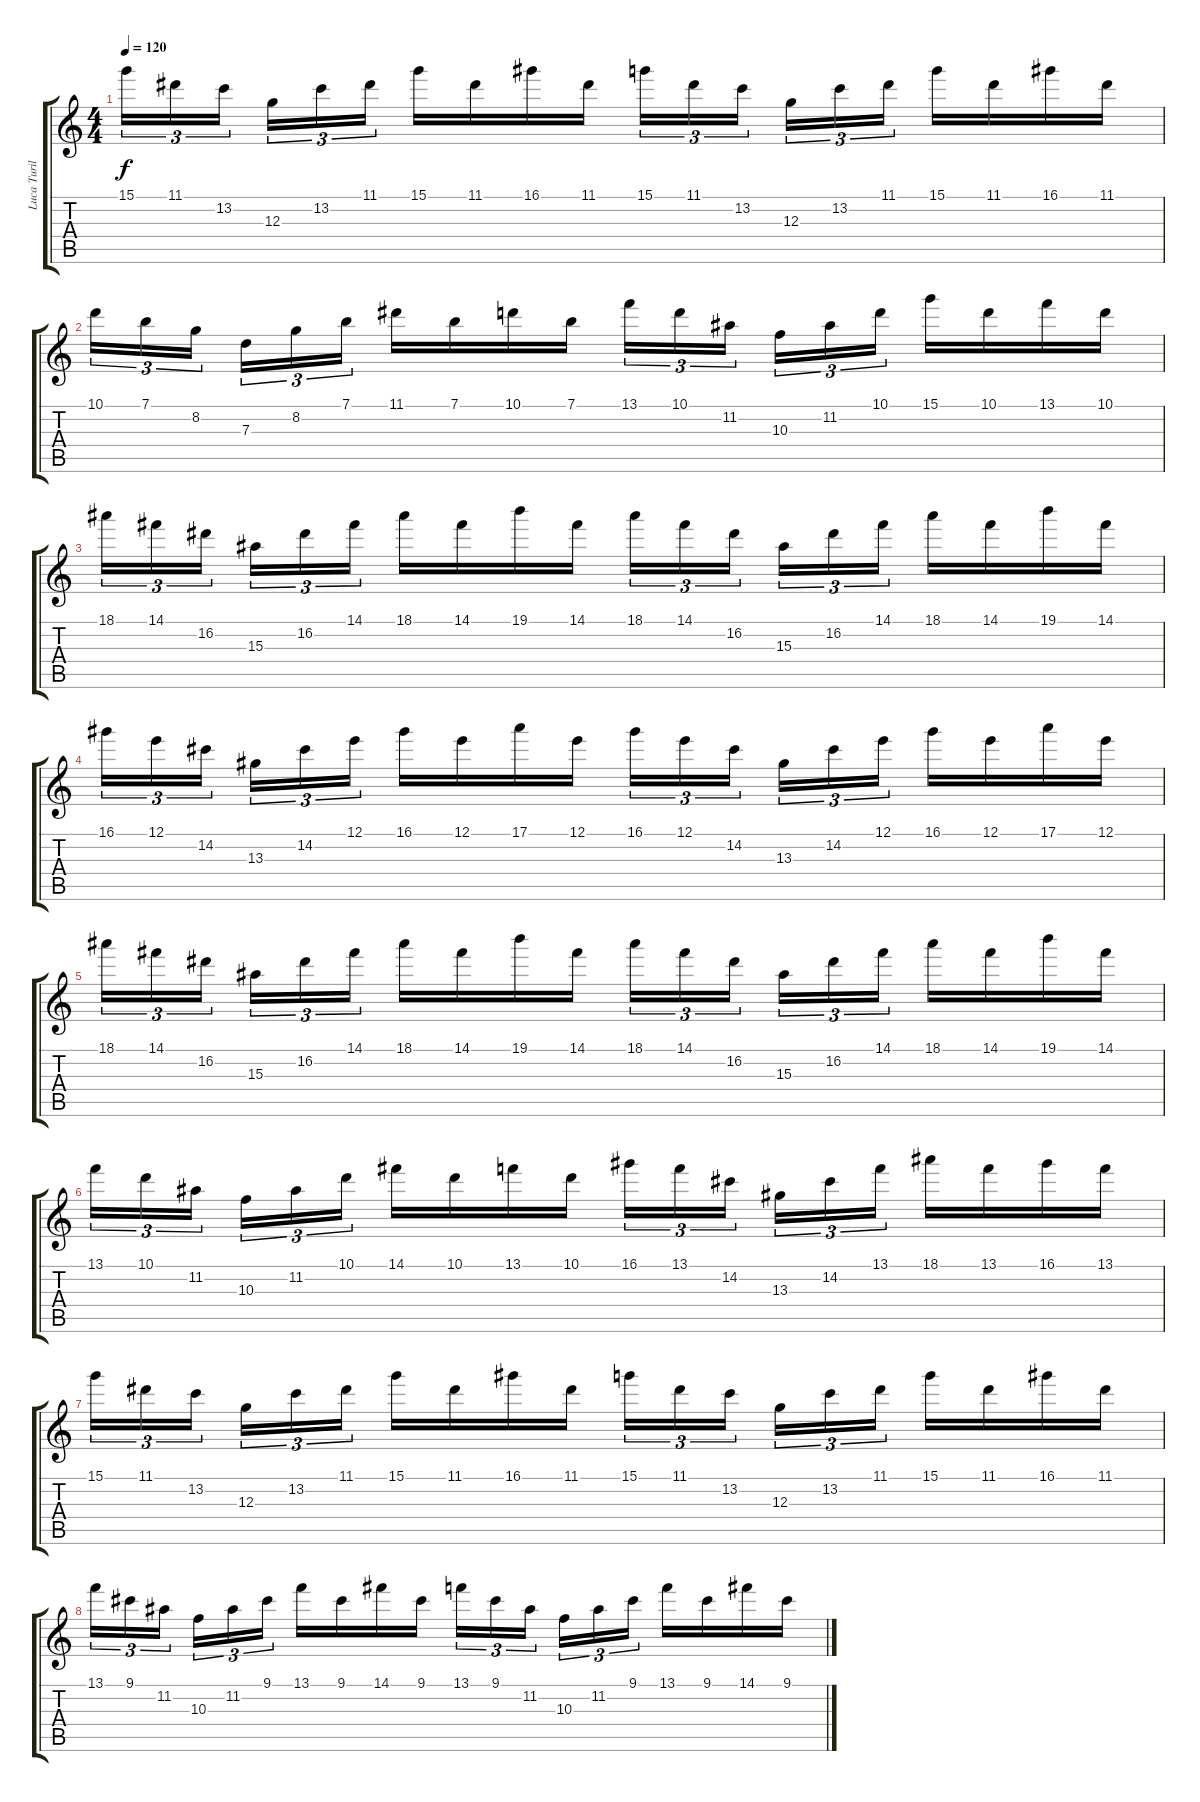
\track ("Luca Turilli - Lead Guitar" "Luca Turil") {instrument distortionguitar}
\staff {score tabs}
\tuning (E4 B3 G3 D3 A2 E2) {hide}
\ts (4 4)
\tempo 120
\clef g2
\ks c
15.1.16{tu (3 2) dy f} 11.1.16{tu (3 2)} 13.2.16{tu (3 2)} 12.3.16{tu (3 2)} 13.2.16{tu (3 2)} 11.1.16{tu (3 2)} 15.1.16 11.1.16 16.1.16 11.1.16 15.1.16{tu (3 2)} 11.1.16{tu (3 2)} 13.2.16{tu (3 2)} 12.3.16{tu (3 2)} 13.2.16{tu (3 2)} 11.1.16{tu (3 2)} 15.1.16 11.1.16 16.1.16 11.1.16 |
10.1.16{tu (3 2)} 7.1.16{tu (3 2)} 8.2.16{tu (3 2)} 7.3.16{tu (3 2)} 8.2.16{tu (3 2)} 7.1.16{tu (3 2)} 11.1.16 7.1.16 10.1.16 7.1.16 13.1.16{tu (3 2)} 10.1.16{tu (3 2)} 11.2.16{tu (3 2)} 10.3.16{tu (3 2)} 11.2.16{tu (3 2)} 10.1.16{tu (3 2)} 15.1.16 10.1.16 13.1.16 10.1.16 |
18.1.16{tu (3 2)} 14.1.16{tu (3 2)} 16.2.16{tu (3 2)} 15.3.16{tu (3 2)} 16.2.16{tu (3 2)} 14.1.16{tu (3 2)} 18.1.16 14.1.16 19.1.16 14.1.16 18.1.16{tu (3 2)} 14.1.16{tu (3 2)} 16.2.16{tu (3 2)} 15.3.16{tu (3 2)} 16.2.16{tu (3 2)} 14.1.16{tu (3 2)} 18.1.16 14.1.16 19.1.16 14.1.16 |
16.1.16{tu (3 2)} 12.1.16{tu (3 2)} 14.2.16{tu (3 2)} 13.3.16{tu (3 2)} 14.2.16{tu (3 2)} 12.1.16{tu (3 2)} 16.1.16 12.1.16 17.1.16 12.1.16 16.1.16{tu (3 2)} 12.1.16{tu (3 2)} 14.2.16{tu (3 2)} 13.3.16{tu (3 2)} 14.2.16{tu (3 2)} 12.1.16{tu (3 2)} 16.1.16 12.1.16 17.1.16 12.1.16 |
18.1.16{tu (3 2)} 14.1.16{tu (3 2)} 16.2.16{tu (3 2)} 15.3.16{tu (3 2)} 16.2.16{tu (3 2)} 14.1.16{tu (3 2)} 18.1.16 14.1.16 19.1.16 14.1.16 18.1.16{tu (3 2)} 14.1.16{tu (3 2)} 16.2.16{tu (3 2)} 15.3.16{tu (3 2)} 16.2.16{tu (3 2)} 14.1.16{tu (3 2)} 18.1.16 14.1.16 19.1.16 14.1.16 |
13.1.16{tu (3 2)} 10.1.16{tu (3 2)} 11.2.16{tu (3 2)} 10.3.16{tu (3 2)} 11.2.16{tu (3 2)} 10.1.16{tu (3 2)} 14.1.16 10.1.16 13.1.16 10.1.16 16.1.16{tu (3 2)} 13.1.16{tu (3 2)} 14.2.16{tu (3 2)} 13.3.16{tu (3 2)} 14.2.16{tu (3 2)} 13.1.16{tu (3 2)} 18.1.16 13.1.16 16.1.16 13.1.16 |
15.1.16{tu (3 2)} 11.1.16{tu (3 2)} 13.2.16{tu (3 2)} 12.3.16{tu (3 2)} 13.2.16{tu (3 2)} 11.1.16{tu (3 2)} 15.1.16 11.1.16 16.1.16 11.1.16 15.1.16{tu (3 2)} 11.1.16{tu (3 2)} 13.2.16{tu (3 2)} 12.3.16{tu (3 2)} 13.2.16{tu (3 2)} 11.1.16{tu (3 2)} 15.1.16 11.1.16 16.1.16 11.1.16 |
13.1.16{tu (3 2)} 9.1.16{tu (3 2)} 11.2.16{tu (3 2)} 10.3.16{tu (3 2)} 11.2.16{tu (3 2)} 9.1.16{tu (3 2)} 13.1.16 9.1.16 14.1.16 9.1.16 13.1.16{tu (3 2)} 9.1.16{tu (3 2)} 11.2.16{tu (3 2)} 10.3.16{tu (3 2)} 11.2.16{tu (3 2)} 9.1.16{tu (3 2)} 13.1.16 9.1.16 14.1.16 9.1.16
